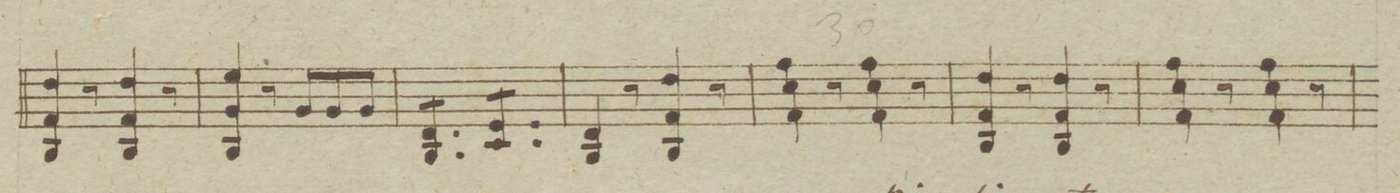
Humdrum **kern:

**kern	**dynam
*I"Violino Secondo	*
*clefG2	*
*k[b-e-]	*
*met(c)	*
*M6/8	*
4dd 4f 4B-/	.
8r	.
4dd 4f 4B-/	.
8r	.
=25	=25
4ee- 4g 4B-/	.
8r	.
8g/L	.
8g/	.
8g/J	.
=26	=26
*tremolo	*
8dL 8B-/	.
8d 8B-/	.
8dJ 8B-/	.
8e-L 8c/	.
8e- 8c/	.
8e-J 8c/	.
*Xtremolo	*
=27	=27
4d 4B-/	.
8r	.
4dd 4f 4B-/	.
8r	.
=28	=28
4ff 4cc 4f\	.
8r	.
4ff 4cc 4f\	.
8r	.
=29	=29
4dd 4f 4B-/	.
8r	.
4dd 4f 4B-/	.
8r	.
=30	=30
4ff 4cc 4f\	.
8r	.
4ff 4cc 4f\	.
8r	.
=31	=31
*-	*-
